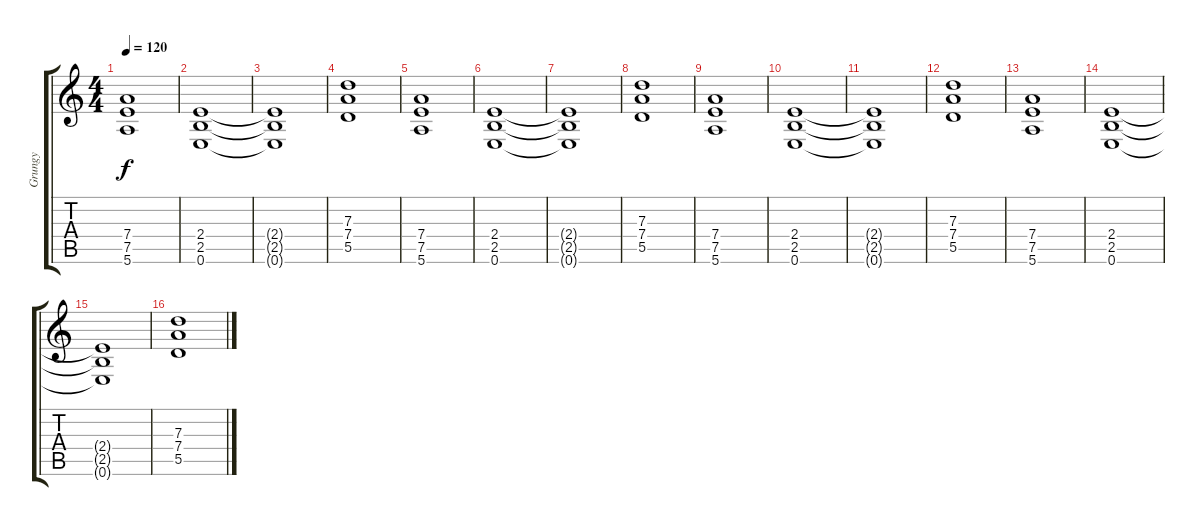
\track ("Grungy" "Grungy") {instrument electricguitarclean}
\staff {score tabs}
\tuning (E4 B3 G3 D3 A2 E2) {hide}
\ts (4 4)
\tempo 120
\clef g2
\ks c
(7.4 7.5 5.6).1{dy f} |
(2.4 2.5 0.6).1 |
(2.4{t} 2.5{t} 0.6{t}).1 |
(7.3 7.4 5.5).1 |
(7.4 7.5 5.6).1 |
(2.4 2.5 0.6).1 |
(2.4{t} 2.5{t} 0.6{t}).1 |
(7.3 7.4 5.5).1 |
(7.4 7.5 5.6).1 |
(2.4 2.5 0.6).1 |
(2.4{t} 2.5{t} 0.6{t}).1 |
(7.3 7.4 5.5).1 |
(7.4 7.5 5.6).1 |
(2.4 2.5 0.6).1 |
(2.4{t} 2.5{t} 0.6{t}).1 |
(7.3 7.4 5.5).1{instrument distortionguitar}
